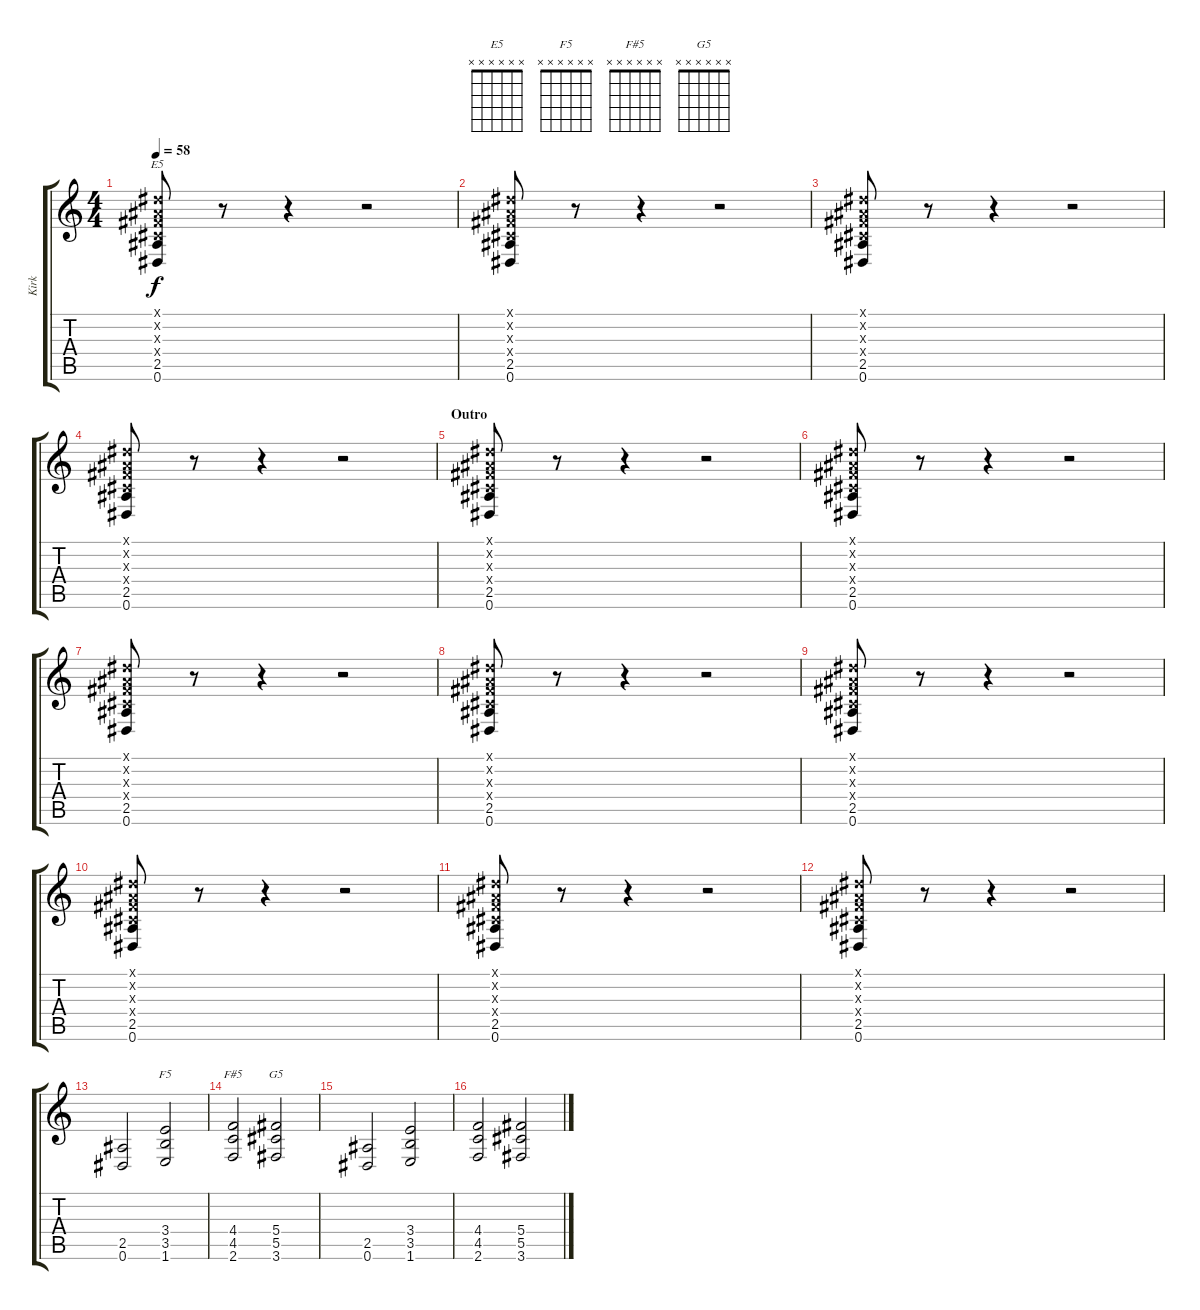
\track ("Kirk " "Kirk ") {instrument distortionguitar}
\staff {score tabs}
\tuning (Eb4 Bb3 Gb3 Db3 Ab2 Eb2) {hide}
\chord ("E5" x x x x x x)
\chord ("F5" x x x x x x)
\chord ("F#5" x x x x x x)
\chord ("G5" x x x x x x)
\ts (4 4)
\tempo 58
\clef g2
\ks c
(0.1{x} 0.2{x} 0.3{x} 0.4{x} 2.5 0.6).8{ch "E5" dy f} r.8 r.4 r.2 |
(0.1{x} 0.2{x} 0.3{x} 0.4{x} 2.5 0.6).8 r.8 r.4 r.2 |
(0.1{x} 0.2{x} 0.3{x} 0.4{x} 2.5 0.6).8 r.8 r.4 r.2 |
(0.1{x} 0.2{x} 0.3{x} 0.4{x} 2.5 0.6).8 r.8 r.4 r.2 |
\section ("" "Outro")
(0.1{x} 0.2{x} 0.3{x} 0.4{x} 2.5 0.6).8 r.8 r.4 r.2 |
(0.1{x} 0.2{x} 0.3{x} 0.4{x} 2.5 0.6).8 r.8 r.4 r.2 |
(0.1{x} 0.2{x} 0.3{x} 0.4{x} 2.5 0.6).8 r.8 r.4 r.2 |
(0.1{x} 0.2{x} 0.3{x} 0.4{x} 2.5 0.6).8 r.8 r.4 r.2 |
(0.1{x} 0.2{x} 0.3{x} 0.4{x} 2.5 0.6).8 r.8 r.4 r.2 |
(0.1{x} 0.2{x} 0.3{x} 0.4{x} 2.5 0.6).8 r.8 r.4 r.2 |
(0.1{x} 0.2{x} 0.3{x} 0.4{x} 2.5 0.6).8 r.8 r.4 r.2 |
(0.1{x} 0.2{x} 0.3{x} 0.4{x} 2.5 0.6).8 r.8 r.4 r.2 |
(2.5 0.6).2 (3.4 3.5 1.6).2{ch "F5"} |
(4.4 4.5 2.6).2{ch "F#5"} (5.4 5.5 3.6).2{ch "G5"} |
(2.5 0.6).2 (3.4 3.5 1.6).2 |
(4.4 4.5 2.6).2 (5.4 5.5 3.6).2
